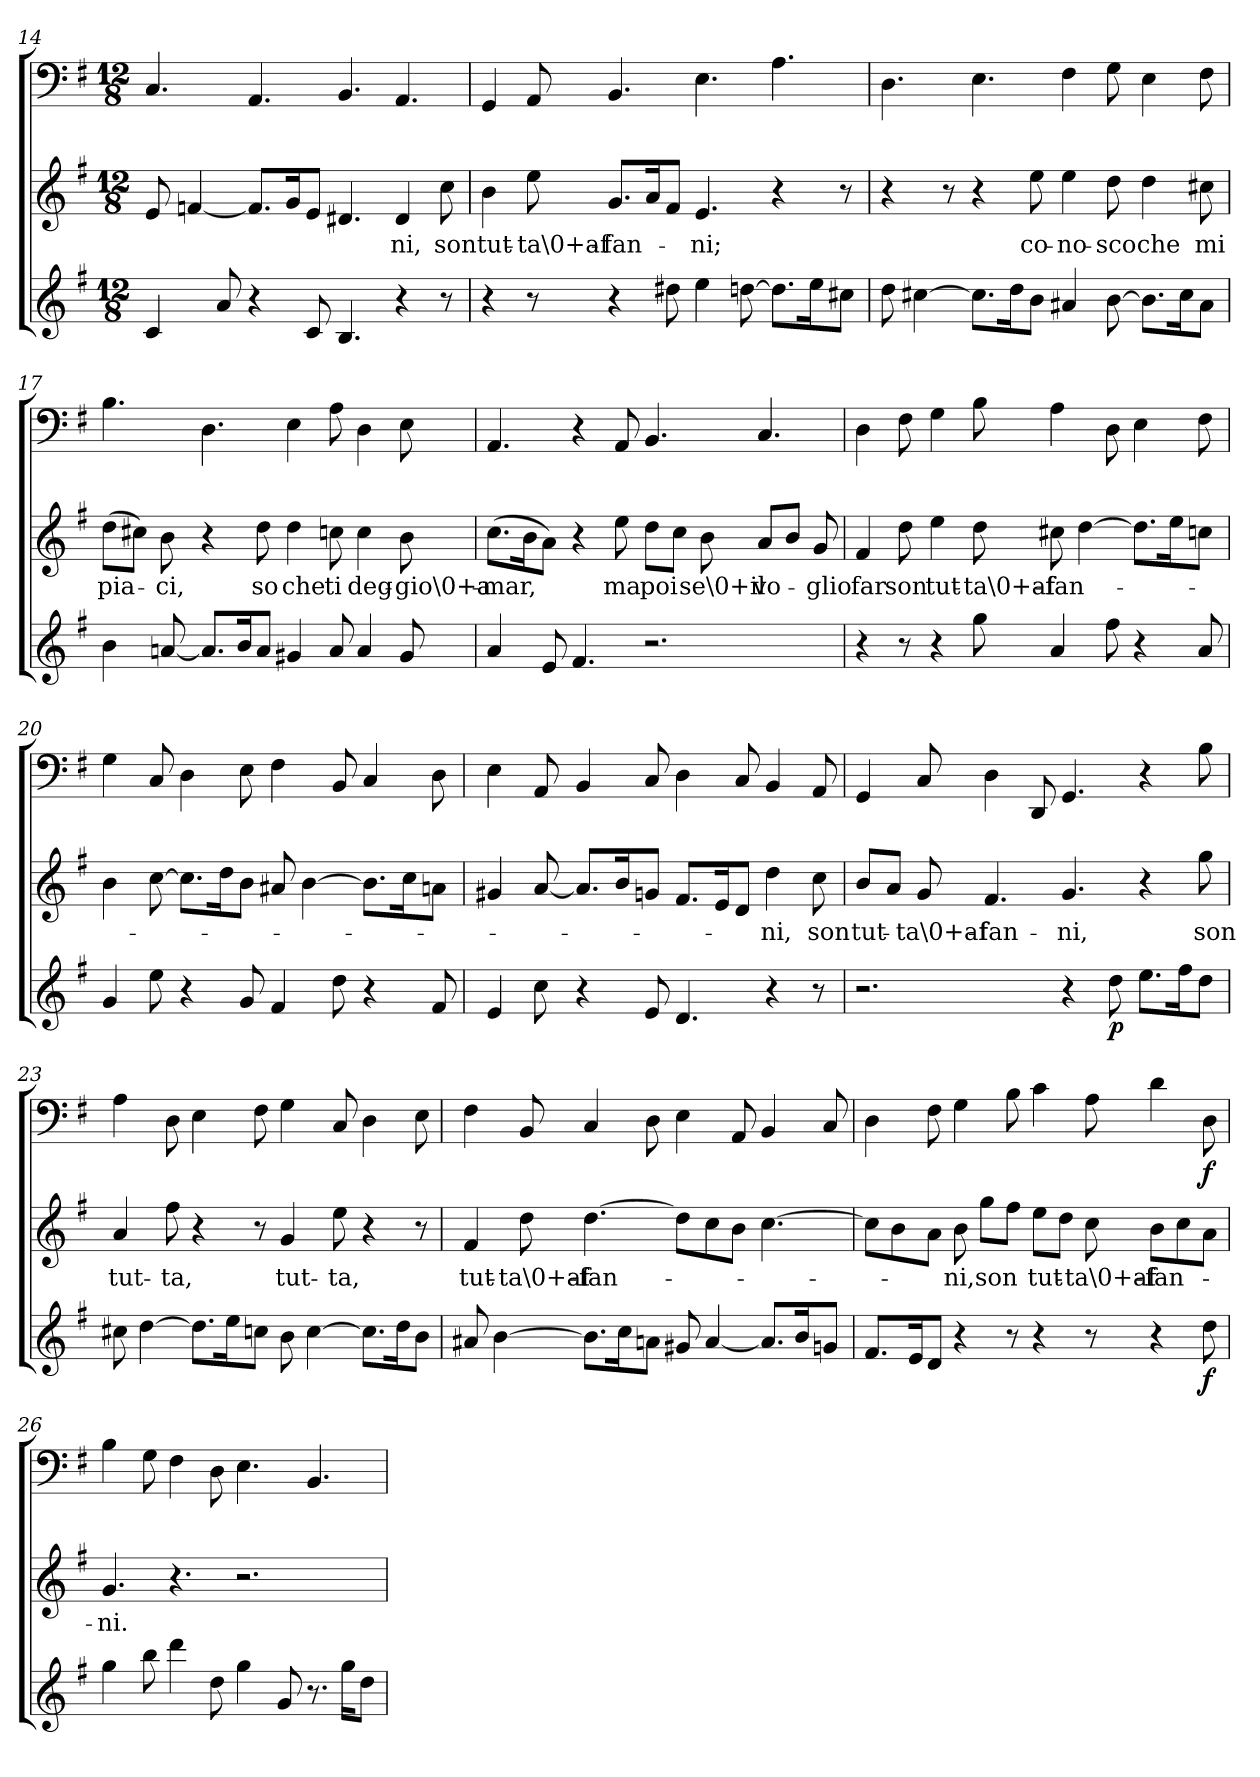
**kern	**dynam	**kern	**text	**kern	**dynam
*part3	*part3	*part2	*part2	*part1	*part1
*staff3	*staff3	*staff2	*staff2	*staff1	*staff1
*clefG2	*	*clefG2	*	*clefF4	*
*k[f#]	*	*k[f#]	*	*k[f#]	*
*G:	*	*G:	*	*G:	*
*M12/8	*	*M12/8	*	*M12/8	*
=14	=14	=14	=14	=14	=14
4c/	.	8e/	.	4.C/	.
.	.	[4fn/	.	.	.
8a/	.	.	.	.	.
4r	.	8.f/L]	.	4.AA/	.
.	.	16g/K	.	.	.
8c/	.	8e/J	.	.	.
4.B/	.	4.d#X/	.	4.BB/	.
4r	.	4d#/	-ni,	4.AA/	.
8r	.	8cc\	son	.	.
=15	=15	=15	=15	=15	=15
4r	.	4b\	tut-	4GG/	.
8r	.	8ee\	-ta\0+af-	8AA/	.
4r	.	8.g/L	-fan-	4.BB/	.
.	.	16a/K	.	.	.
8dd#X\	.	8f#/J	.	.	.
4ee\	.	4.e/	-ni;	4.E\	.
[8ddn\	.	.	.	.	.
8.dd\L]	.	4r	.	4.A\	.
16ee\K	.	.	.	.	.
8cc#X\J	.	8r	.	.	.
=16	=16	=16	=16	=16	=16
8dd\	.	4r	.	4.D\	.
[4cc#X\	.	.	.	.	.
.	.	8r	.	.	.
8.cc#\L]	.	4r	.	4.E\	.
16dd\K	.	.	.	.	.
8b\J	.	8ee\	co-	.	.
4a#X/	.	4ee\	-no-	4F#\	.
[8b\	.	8dd\	-sco	8G\	.
8.b\L]	.	4dd\	che	4E\	.
16cc#\K	.	.	.	.	.
8a#\J	.	8cc#X\	mi	8F#\	.
=17	=17	=17	=17	=17	=17
4b\	.	(8dd\L	pia-	4.B\	.
.	.	8cc#X\J)	.	.	.
[8an/	.	8b\	-ci,	.	.
8.a/L]	.	4r	.	4.D\	.
16b/K	.	.	.	.	.
8a/J	.	8dd\	so	.	.
4g#X/	.	4dd\	che	4E\	.
8a/	.	8ccn\	ti	8A\	.
4a/	.	4cc\	deg-	4D\	.
8g#/	.	8b\	-gio\0+a-	8E\	.
=18	=18	=18	=18	=18	=18
4a/	.	(8.cc\L	-mar,	4.AA/	.
.	.	16b\K	.	.	.
8e/	.	8a\J)	.	.	.
4.f#/	.	4r	.	4r	.
.	.	8ee\	ma	8AA/	.
2.r	.	8dd\L	poi	4.BB/	.
.	.	8cc\J	.	.	.
.	.	8b\	se\0+il	.	.
.	.	8a/L	vo-	4.C/	.
.	.	8b/J	.	.	.
.	.	8g/	-glio	.	.
=19	=19	=19	=19	=19	=19
4r	.	4f#/	far	4D\	.
8r	.	8dd\	son	8F#\	.
4r	.	4ee\	tut-	4G\	.
8gg\	.	8dd\	-ta\0+af-	8B\	.
4a/	.	8cc#X\	-fan-	4A\	.
.	.	[4dd\	.	.	.
8ff#\	.	.	.	8D\	.
4r	.	8.dd\L]	.	4E\	.
.	.	16ee\K	.	.	.
8a/	.	8ccn\J	.	8F#\	.
=20	=20	=20	=20	=20	=20
4g/	.	4b\	.	4G\	.
8ee\	.	[8cc\	.	8C/	.
4r	.	8.cc\L]	.	4D\	.
.	.	16dd\K	.	.	.
8g/	.	8b\J	.	8E\	.
4f#/	.	8a#X/	.	4F#\	.
.	.	[4b\	.	.	.
8dd\	.	.	.	8BB/	.
4r	.	8.b\L]	.	4C/	.
.	.	16cc\K	.	.	.
8f#/	.	8an\J	.	8D\	.
=21	=21	=21	=21	=21	=21
4e/	.	4g#X/	.	4E\	.
8cc\	.	[8a/	.	8AA/	.
4r	.	8.a/L]	.	4BB/	.
.	.	16b/K	.	.	.
8e/	.	8gn/J	.	8C/	.
4.d/	.	8.f#/L	.	4D\	.
.	.	16e/K	.	.	.
.	.	8d/J	.	8C/	.
4r	.	4dd\	-ni,	4BB/	.
8r	.	8cc\	son	8AA/	.
=22	=22	=22	=22	=22	=22
2.r	.	8b/L	tut-	4GG/	.
.	.	8a/J	.	.	.
.	.	8g/	-ta\0+af-	8C/	.
.	.	4.f#/	-fan-	4D\	.
.	.	.	.	8DD/	.
4r	.	4.g/	-ni,	4.GG/	.
8dd\	p	.	.	.	.
8.ee\L	.	4r	.	4r	.
16ff#\K	.	.	.	.	.
8dd\J	.	8gg\	son	8B\	.
=23	=23	=23	=23	=23	=23
8cc#X\	.	4a/	tut-	4A\	.
[4dd\	.	.	.	.	.
.	.	8ff#\	-ta,	8D\	.
8.dd\L]	.	4r	.	4E\	.
16ee\K	.	.	.	.	.
8ccn\J	.	8r	.	8F#\	.
8b\	.	4g/	tut-	4G\	.
[4cc\	.	.	.	.	.
.	.	8ee\	-ta,	8C/	.
8.cc\L]	.	4r	.	4D\	.
16dd\K	.	.	.	.	.
8b\J	.	8r	.	8E\	.
=24	=24	=24	=24	=24	=24
8a#X/	.	4f#/	tut-	4F#\	.
[4b\	.	.	.	.	.
.	.	8dd\	-ta\0+af-	8BB/	.
8.b\L]	.	[4.dd\	-fan-	4C/	.
16cc\K	.	.	.	.	.
8an\J	.	.	.	8D\	.
8g#X/	.	8dd\L]	.	4E\	.
[4a/	.	8cc\	.	.	.
.	.	8b\J	.	8AA/	.
8.a/L]	.	[4.cc\	.	4BB/	.
16b/K	.	.	.	.	.
8gn/J	.	.	.	8C/	.
=25	=25	=25	=25	=25	=25
8.f#/L	.	8cc\L]	.	4D\	.
.	.	8b\	.	.	.
16e/K	.	.	.	.	.
8d/J	.	8a\J	.	8F#\	.
4r	.	8b\	-ni,	4G\	.
.	.	8gg\L	son	.	.
8r	.	8ff#\J	.	8B\	.
4r	.	8ee\L	tut-	4c\	.
.	.	8dd\J	.	.	.
8r	.	8cc\	-ta\0+af-	8A\	.
4r	.	8b\L	-fan-	4d\	.
.	.	8cc\	.	.	.
8dd\	f	8a\J	.	8D\	f
=26	=26	=26	=26	=26	=26
4gg\	.	4.g/	-ni.	4B\	.
8bb\	.	.	.	8G\	.
4ddd\	.	4.r	.	4F#\	.
8dd\	.	.	.	8D\	.
4gg\	.	2.r	.	4.E\	.
8g/	.	.	.	.	.
8.r	.	.	.	4.BB/	.
16gg\KL	.	.	.	.	.
8dd\J	.	.	.	.	.
=	=	=	=	=	=
*-	*-	*-	*-	*-	*-
